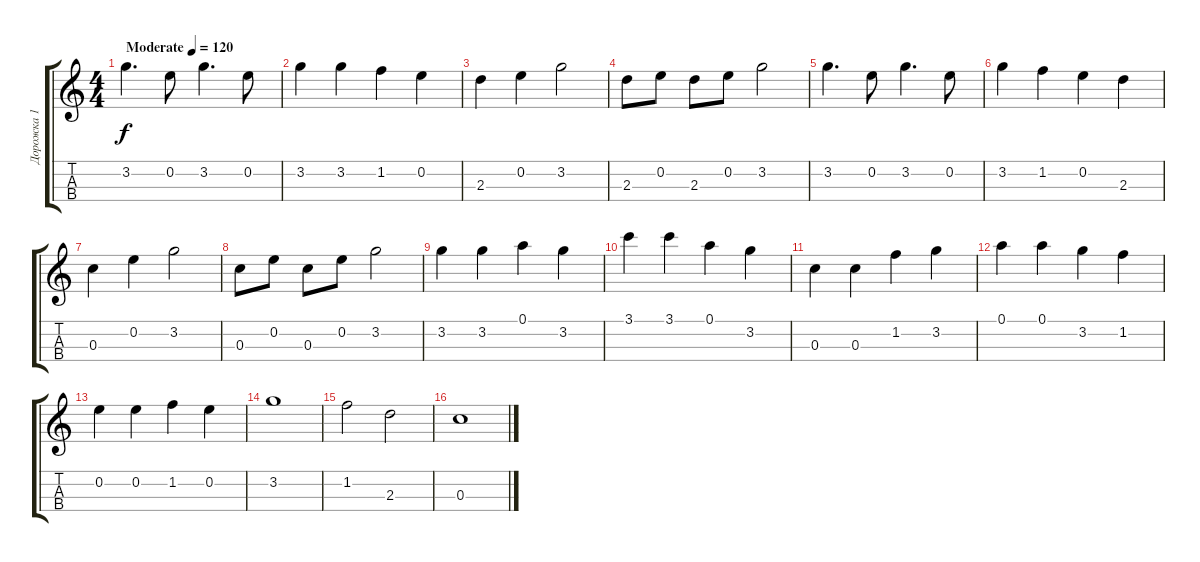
\track ("Дорожка 1" "Дорожка 1") {instrument acousticguitarsteel}
\staff {score tabs}
\tuning (A4 E4 C4 G3) {hide}
\ts (4 4)
\tempo (120 "Moderate")
\clef g2
\ks c
3.2.4{d dy f instrument acousticguitarsteel} 0.2.8 3.2.4{d} 0.2.8 |
3.2.4 3.2.4 1.2.4 0.2.4 |
2.3.4 0.2.4 3.2.2 |
2.3.8 0.2.8 2.3.8 0.2.8 3.2.2 |
3.2.4{d} 0.2.8 3.2.4{d} 0.2.8 |
3.2.4 1.2.4 0.2.4 2.3.4 |
0.3.4 0.2.4 3.2.2 |
0.3.8 0.2.8 0.3.8 0.2.8 3.2.2 |
3.2.4 3.2.4 0.1.4 3.2.4 |
3.1.4 3.1.4 0.1.4 3.2.4 |
0.3.4 0.3.4 1.2.4 3.2.4 |
0.1.4 0.1.4 3.2.4 1.2.4 |
0.2.4 0.2.4 1.2.4 0.2.4 |
3.2.1 |
1.2.2 2.3.2 |
0.3.1
